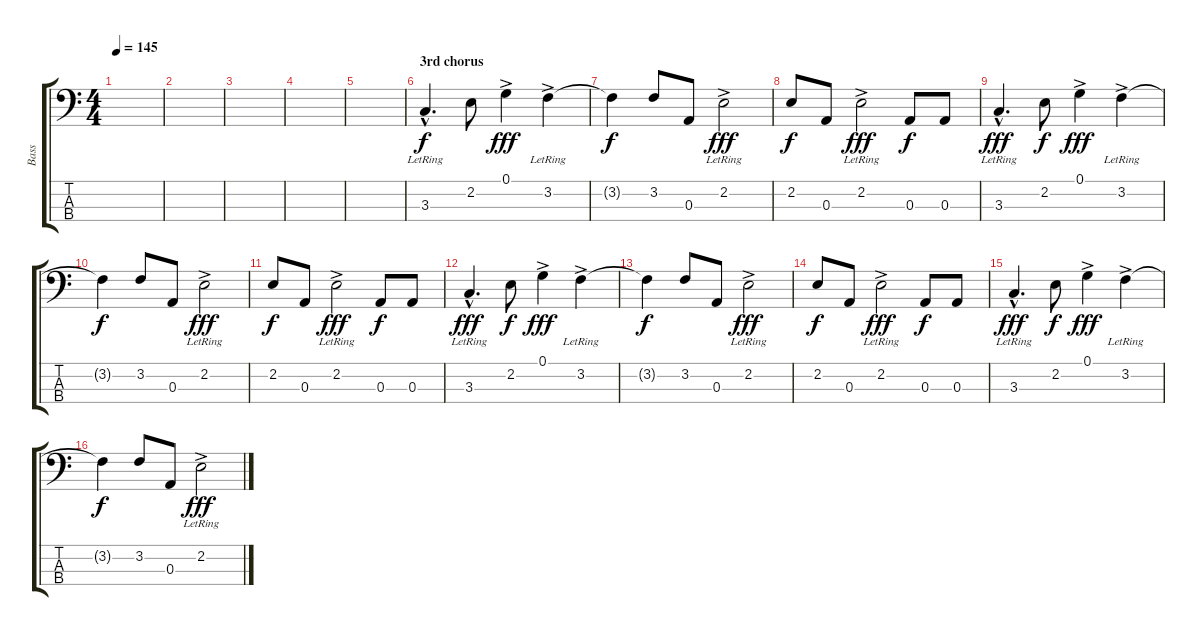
\track ("Bass" "Bass") {instrument electricbasspick}
\staff {score tabs}
\tuning (G2 D2 A1 D1) {hide}
\ts (4 4)
\tempo 145
\clef f4
\ks c
|
|
|
|
|
\section ("" "3rd chorus")
3.3{hac lr}.4{d} 2.2.8{dy f} 0.1{ac}.4{dy fff} 3.2{ac lr}.4 |
3.2{t}.4{dy f} 3.2.8 0.3.8 2.2{ac lr}.2{dy fff} |
2.2.8{dy f} 0.3.8 2.2{ac lr}.2{dy fff} 0.3.8{dy f} 0.3.8 |
3.3{hac lr}.4{d dy fff} 2.2.8{dy f} 0.1{ac}.4{dy fff} 3.2{ac lr}.4 |
3.2{t}.4{dy f} 3.2.8 0.3.8 2.2{ac lr}.2{dy fff} |
2.2.8{dy f} 0.3.8 2.2{ac lr}.2{dy fff} 0.3.8{dy f} 0.3.8 |
3.3{hac lr}.4{d dy fff} 2.2.8{dy f} 0.1{ac}.4{dy fff} 3.2{ac lr}.4 |
3.2{t}.4{dy f} 3.2.8 0.3.8 2.2{ac lr}.2{dy fff} |
2.2.8{dy f} 0.3.8 2.2{ac lr}.2{dy fff} 0.3.8{dy f} 0.3.8 |
3.3{hac lr}.4{d dy fff} 2.2.8{dy f} 0.1{ac}.4{dy fff} 3.2{ac lr}.4 |
3.2{t}.4{dy f} 3.2.8 0.3.8 2.2{ac lr}.2{dy fff}
